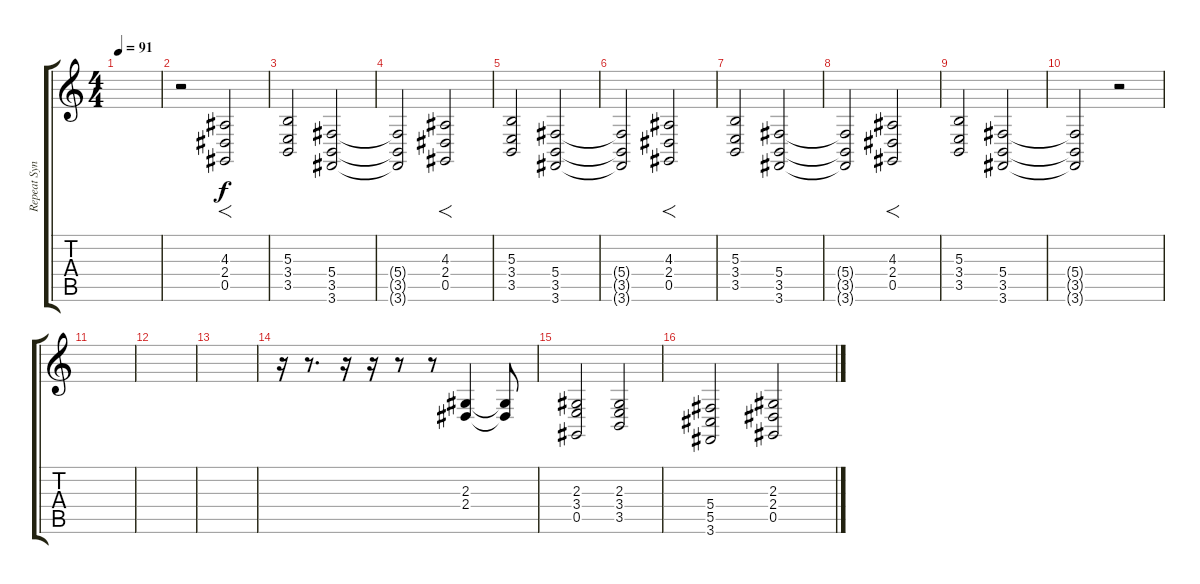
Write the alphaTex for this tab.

\track ("Repeat Synth" "Repeat Syn") {instrument synthstrings2}
\staff {score tabs}
\tuning (Eb4 Bb3 Gb3 Db3 Ab2 Eb2) {hide}
\ts (4 4)
\tempo 91
\clef g2
\ks c
|
r.2 (4.3 2.4 0.5).2{f} |
(5.3 3.4 3.5).2 (5.4 3.5 3.6).2 |
(5.4{t} 3.5{t} 3.6{t}).2 (4.3 2.4 0.5).2{f} |
(5.3 3.4 3.5).2 (5.4 3.5 3.6).2 |
(5.4{t} 3.5{t} 3.6{t}).2 (4.3 2.4 0.5).2{f} |
(5.3 3.4 3.5).2 (5.4 3.5 3.6).2 |
(5.4{t} 3.5{t} 3.6{t}).2 (4.3 2.4 0.5).2{f} |
(5.3 3.4 3.5).2 (5.4 3.5 3.6).2 |
(5.4{t} 3.5{t} 3.6{t}).2 r.2 |
|
|
|
r.16 r.8{d} r.16 r.16 r.8 r.8 (2.3 2.4).4 (2.3{t} 2.4{t}).8 |
(2.3 3.4 0.5).2 (2.3 3.4 3.5).2 |
(5.4 5.5 3.6).2 (2.3 2.4 0.5).2
